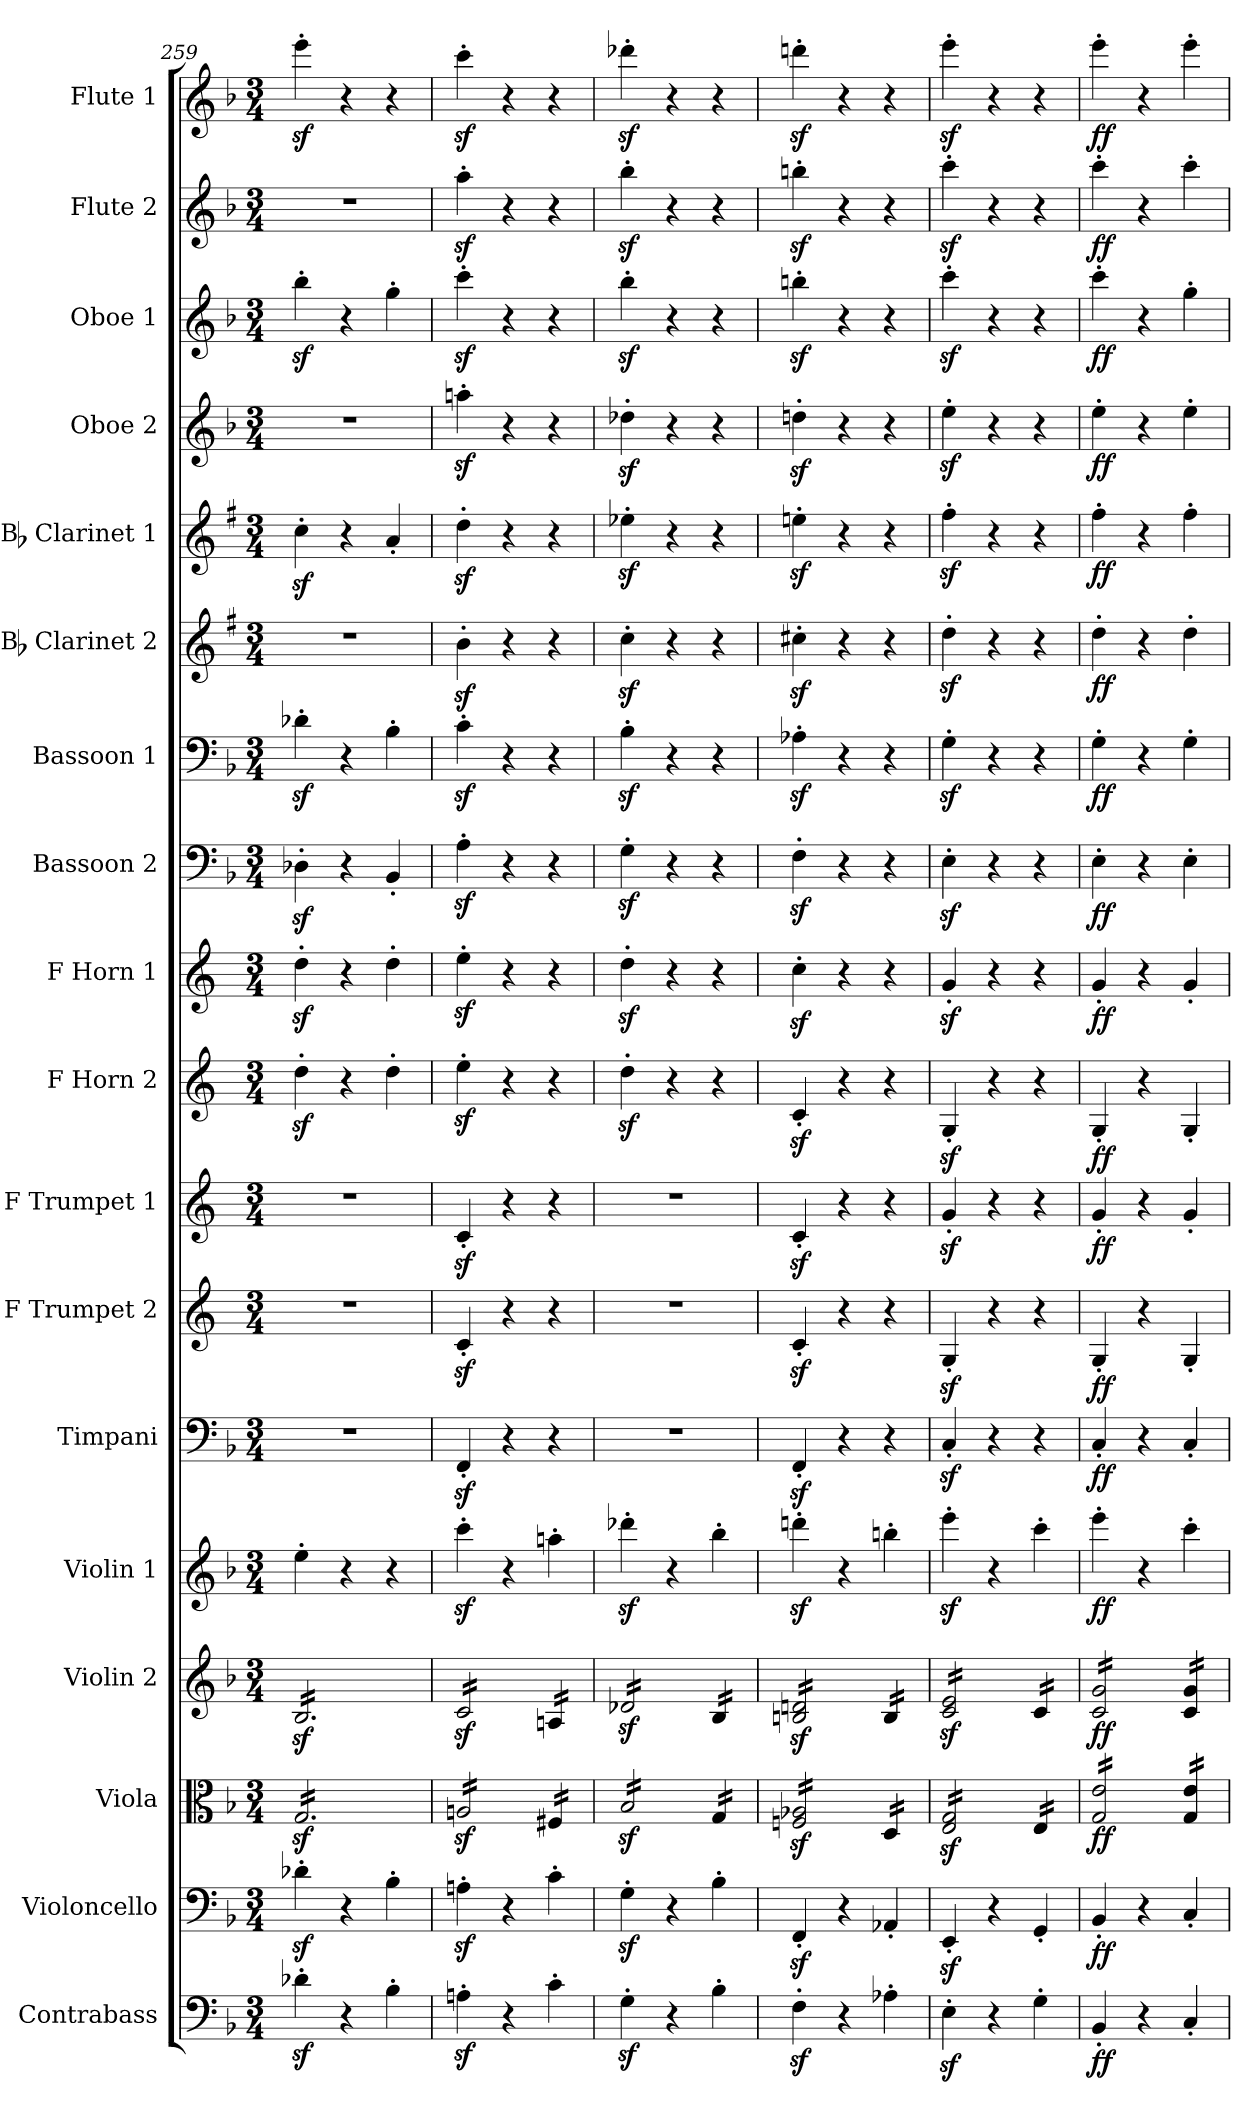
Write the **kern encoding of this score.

**kern	**dynam	**kern	**dynam	**kern	**dynam	**kern	**dynam	**kern	**dynam	**kern	**dynam	**kern	**dynam	**kern	**dynam	**kern	**dynam	**kern	**dynam	**kern	**dynam	**kern	**dynam	**kern	**dynam	**kern	**dynam	**kern	**dynam	**kern	**dynam	**kern	**dynam	**kern	**dynam
*part18	*part18	*part17	*part17	*part16	*part16	*part15	*part15	*part14	*part14	*part13	*part13	*part12	*part12	*part11	*part11	*part10	*part10	*part9	*part9	*part8	*part8	*part7	*part7	*part6	*part6	*part5	*part5	*part4	*part4	*part3	*part3	*part2	*part2	*part1	*part1
*staff18	*staff18	*staff17	*staff17	*staff16	*staff16	*staff15	*staff15	*staff14	*staff14	*staff13	*staff13	*staff12	*staff12	*staff11	*staff11	*staff10	*staff10	*staff9	*staff9	*staff8	*staff8	*staff7	*staff7	*staff6	*staff6	*staff5	*staff5	*staff4	*staff4	*staff3	*staff3	*staff2	*staff2	*staff1	*staff1
*I"Contrabass	*	*I"Violoncello	*	*I"Viola	*	*I"Violin 2	*	*I"Violin 1	*	*I"Timpani	*	*I"F Trumpet 2	*	*I"F Trumpet 1	*	*I"F Horn 2	*	*I"F Horn 1	*	*I"Bassoon 2	*	*I"Bassoon 1	*	*I"Bb Clarinet 2	*	*I"Bb Clarinet 1	*	*I"Oboe 2	*	*I"Oboe 1	*	*I"Flute 2	*	*I"Flute 1	*
*I'Cb	*	*I'Vc	*	*I'Vla	*	*I'Vln 2	*	*I'Vln 1	*	*I'Timp	*	*I'Tpt 2	*	*I'Tpt 1	*	*I'Hn 2	*	*I'Hn 1	*	*I'Bsn 2	*	*I'Bsn 1	*	*I'Cl 2	*	*I'Cl 1	*	*I'Ob 2	*	*I'Ob 1	*	*I'Fl 2	*	*I'Fl 1	*
*clefF4	*	*clefF4	*	*clefC3	*	*clefG2	*	*clefG2	*	*clefF4	*	*clefG2	*	*clefG2	*	*clefG2	*	*clefG2	*	*clefF4	*	*clefF4	*	*clefG2	*	*clefG2	*	*clefG2	*	*clefG2	*	*clefG2	*	*clefG2	*
*ITrd7c12	*	*	*	*	*	*	*	*	*	*	*	*ITrd-3c-5	*	*ITrd-3c-5	*	*ITrd4c7	*	*ITrd4c7	*	*	*	*	*	*ITrd1c2	*	*ITrd1c2	*	*	*	*	*	*	*	*	*
*k[b-]	*	*k[b-]	*	*k[b-]	*	*k[b-]	*	*k[b-]	*	*k[b-]	*	*k[b-]	*	*k[b-]	*	*k[b-]	*	*k[b-]	*	*k[b-]	*	*k[b-]	*	*k[b-]	*	*k[b-]	*	*k[b-]	*	*k[b-]	*	*k[b-]	*	*k[b-]	*
*M3/4	*	*M3/4	*	*M3/4	*	*M3/4	*	*M3/4	*	*M3/4	*	*M3/4	*	*M3/4	*	*M3/4	*	*M3/4	*	*M3/4	*	*M3/4	*	*M3/4	*	*M3/4	*	*M3/4	*	*M3/4	*	*M3/4	*	*M3/4	*
=259	=259	=259	=259	=259	=259	=259	=259	=259	=259	=259	=259	=259	=259	=259	=259	=259	=259	=259	=259	=259	=259	=259	=259	=259	=259	=259	=259	=259	=259	=259	=259	=259	=259	=259	=259
*	*	*	*	*tremolo	*	*	*	*	*	*	*	*	*	*	*	*	*	*	*	*	*	*	*	*	*	*	*	*	*	*	*	*	*	*	*
*	*	*	*	*	*	*tremolo	*	*	*	*	*	*	*	*	*	*	*	*	*	*	*	*	*	*	*	*	*	*	*	*	*	*	*	*	*
4D-Xz<'\	.	4d-Xz<'\	.	16Gz</LL	.	16B-z</LL	.	4ee'\	.	2.r	.	2.r	.	2.r	.	4gz<'\	.	4gz<'\	.	4D-Xz<'\	.	4d-Xz<'\	.	2.r	.	4b-z<'\	.	2.r	.	4bb-z<'\	.	2.r	.	4eeez<'\	.
.	.	.	.	16Gz</	.	16B-z</	.	.	.	.	.	.	.	.	.	.	.	.	.	.	.	.	.	.	.	.	.	.	.	.	.	.	.	.	.
.	.	.	.	16Gz</	.	16B-z</	.	.	.	.	.	.	.	.	.	.	.	.	.	.	.	.	.	.	.	.	.	.	.	.	.	.	.	.	.
.	.	.	.	16Gz</	.	16B-z</	.	.	.	.	.	.	.	.	.	.	.	.	.	.	.	.	.	.	.	.	.	.	.	.	.	.	.	.	.
4r	.	4r	.	16Gz</	.	16B-z</	.	4r	.	.	.	.	.	.	.	4r	.	4r	.	4r	.	4r	.	.	.	4r	.	.	.	4r	.	.	.	4r	.
.	.	.	.	16Gz</	.	16B-z</	.	.	.	.	.	.	.	.	.	.	.	.	.	.	.	.	.	.	.	.	.	.	.	.	.	.	.	.	.
.	.	.	.	16Gz</	.	16B-z</	.	.	.	.	.	.	.	.	.	.	.	.	.	.	.	.	.	.	.	.	.	.	.	.	.	.	.	.	.
.	.	.	.	16Gz</	.	16B-z</	.	.	.	.	.	.	.	.	.	.	.	.	.	.	.	.	.	.	.	.	.	.	.	.	.	.	.	.	.
4BB-'\	.	4B-'\	.	16Gz</	.	16B-z</	.	4r	.	.	.	.	.	.	.	4g'\	.	4g'\	.	4BB-'/	.	4B-'\	.	.	.	4g'/	.	.	.	4gg'\	.	.	.	4r	.
.	.	.	.	16Gz</	.	16B-z</	.	.	.	.	.	.	.	.	.	.	.	.	.	.	.	.	.	.	.	.	.	.	.	.	.	.	.	.	.
.	.	.	.	16Gz</	.	16B-z</	.	.	.	.	.	.	.	.	.	.	.	.	.	.	.	.	.	.	.	.	.	.	.	.	.	.	.	.	.
.	.	.	.	16Gz</JJ	.	16B-z</JJ	.	.	.	.	.	.	.	.	.	.	.	.	.	.	.	.	.	.	.	.	.	.	.	.	.	.	.	.	.
=260	=260	=260	=260	=260	=260	=260	=260	=260	=260	=260	=260	=260	=260	=260	=260	=260	=260	=260	=260	=260	=260	=260	=260	=260	=260	=260	=260	=260	=260	=260	=260	=260	=260	=260	=260
4AAnz<'\	.	4Anz<'\	.	16Anz</LL	.	16cz</LL	.	4cccz<'\	.	4FFz<'/	.	4fz<'/	.	4fz<'/	.	4az<'\	.	4az<'\	.	4Az<'\	.	4cz<'\	.	4az<'\	.	4ccz<'\	.	4aanz<'\	.	4cccz<'\	.	4aaz<'\	.	4cccz<'\	.
.	.	.	.	16Anz</	.	16cz</	.	.	.	.	.	.	.	.	.	.	.	.	.	.	.	.	.	.	.	.	.	.	.	.	.	.	.	.	.
.	.	.	.	16Anz</	.	16cz</	.	.	.	.	.	.	.	.	.	.	.	.	.	.	.	.	.	.	.	.	.	.	.	.	.	.	.	.	.
.	.	.	.	16Anz</	.	16cz</	.	.	.	.	.	.	.	.	.	.	.	.	.	.	.	.	.	.	.	.	.	.	.	.	.	.	.	.	.
4r	.	4r	.	16Anz</	.	16cz</	.	4r	.	4r	.	4r	.	4r	.	4r	.	4r	.	4r	.	4r	.	4r	.	4r	.	4r	.	4r	.	4r	.	4r	.
.	.	.	.	16Anz</	.	16cz</	.	.	.	.	.	.	.	.	.	.	.	.	.	.	.	.	.	.	.	.	.	.	.	.	.	.	.	.	.
.	.	.	.	16Anz</	.	16cz</	.	.	.	.	.	.	.	.	.	.	.	.	.	.	.	.	.	.	.	.	.	.	.	.	.	.	.	.	.
.	.	.	.	16Anz</JJ	.	16cz</JJ	.	.	.	.	.	.	.	.	.	.	.	.	.	.	.	.	.	.	.	.	.	.	.	.	.	.	.	.	.
4C'\	.	4c'\	.	16F#X/LL	.	16An/LL	.	4aan'\	.	4r	.	4r	.	4r	.	4r	.	4r	.	4r	.	4r	.	4r	.	4r	.	4r	.	4r	.	4r	.	4r	.
.	.	.	.	16F#X/	.	16An/	.	.	.	.	.	.	.	.	.	.	.	.	.	.	.	.	.	.	.	.	.	.	.	.	.	.	.	.	.
.	.	.	.	16F#X/	.	16An/	.	.	.	.	.	.	.	.	.	.	.	.	.	.	.	.	.	.	.	.	.	.	.	.	.	.	.	.	.
.	.	.	.	16F#X/JJ	.	16An/JJ	.	.	.	.	.	.	.	.	.	.	.	.	.	.	.	.	.	.	.	.	.	.	.	.	.	.	.	.	.
=261	=261	=261	=261	=261	=261	=261	=261	=261	=261	=261	=261	=261	=261	=261	=261	=261	=261	=261	=261	=261	=261	=261	=261	=261	=261	=261	=261	=261	=261	=261	=261	=261	=261	=261	=261
4GGz<'\	.	4Gz<'\	.	16B-z</LL	.	16d-Xz</LL	.	4ddd-Xz<'\	.	2.r	.	2.r	.	2.r	.	4gz<'\	.	4gz<'\	.	4Gz<'\	.	4B-z<'\	.	4b-z<'\	.	4dd-Xz<'\	.	4dd-Xz<'\	.	4bb-z<'\	.	4bb-z<'\	.	4ddd-Xz<'\	.
.	.	.	.	16B-z</	.	16d-Xz</	.	.	.	.	.	.	.	.	.	.	.	.	.	.	.	.	.	.	.	.	.	.	.	.	.	.	.	.	.
.	.	.	.	16B-z</	.	16d-Xz</	.	.	.	.	.	.	.	.	.	.	.	.	.	.	.	.	.	.	.	.	.	.	.	.	.	.	.	.	.
.	.	.	.	16B-z</	.	16d-Xz</	.	.	.	.	.	.	.	.	.	.	.	.	.	.	.	.	.	.	.	.	.	.	.	.	.	.	.	.	.
4r	.	4r	.	16B-z</	.	16d-Xz</	.	4r	.	.	.	.	.	.	.	4r	.	4r	.	4r	.	4r	.	4r	.	4r	.	4r	.	4r	.	4r	.	4r	.
.	.	.	.	16B-z</	.	16d-Xz</	.	.	.	.	.	.	.	.	.	.	.	.	.	.	.	.	.	.	.	.	.	.	.	.	.	.	.	.	.
.	.	.	.	16B-z</	.	16d-Xz</	.	.	.	.	.	.	.	.	.	.	.	.	.	.	.	.	.	.	.	.	.	.	.	.	.	.	.	.	.
.	.	.	.	16B-z</JJ	.	16d-Xz</JJ	.	.	.	.	.	.	.	.	.	.	.	.	.	.	.	.	.	.	.	.	.	.	.	.	.	.	.	.	.
4BB-'\	.	4B-'\	.	16G/LL	.	16B-/LL	.	4bb-'\	.	.	.	.	.	.	.	4r	.	4r	.	4r	.	4r	.	4r	.	4r	.	4r	.	4r	.	4r	.	4r	.
.	.	.	.	16G/	.	16B-/	.	.	.	.	.	.	.	.	.	.	.	.	.	.	.	.	.	.	.	.	.	.	.	.	.	.	.	.	.
.	.	.	.	16G/	.	16B-/	.	.	.	.	.	.	.	.	.	.	.	.	.	.	.	.	.	.	.	.	.	.	.	.	.	.	.	.	.
.	.	.	.	16G/JJ	.	16B-/JJ	.	.	.	.	.	.	.	.	.	.	.	.	.	.	.	.	.	.	.	.	.	.	.	.	.	.	.	.	.
=262	=262	=262	=262	=262	=262	=262	=262	=262	=262	=262	=262	=262	=262	=262	=262	=262	=262	=262	=262	=262	=262	=262	=262	=262	=262	=262	=262	=262	=262	=262	=262	=262	=262	=262	=262
4FFz<'\	.	4FFz<'/	.	16Fn/z< 16A-X/z<LL	.	16Bn/z< 16dn/z<LL	.	4dddnz<'\	.	4FFz<'/	.	4fz<'/	.	4fz<'/	.	4Fz<'/	.	4fz<'\	.	4Fz<'\	.	4A-Xz<'\	.	4bnz<'\	.	4ddnz<'\	.	4ddnz<'\	.	4bbnz<'\	.	4bbnz<'\	.	4dddnz<'\	.
.	.	.	.	16Fn/z< 16A-X/z<	.	16Bn/z< 16dn/z<	.	.	.	.	.	.	.	.	.	.	.	.	.	.	.	.	.	.	.	.	.	.	.	.	.	.	.	.	.
.	.	.	.	16Fn/z< 16A-X/z<	.	16Bn/z< 16dn/z<	.	.	.	.	.	.	.	.	.	.	.	.	.	.	.	.	.	.	.	.	.	.	.	.	.	.	.	.	.
.	.	.	.	16Fn/z< 16A-X/z<	.	16Bn/z< 16dn/z<	.	.	.	.	.	.	.	.	.	.	.	.	.	.	.	.	.	.	.	.	.	.	.	.	.	.	.	.	.
4r	.	4r	.	16Fn/z< 16A-X/z<	.	16Bn/z< 16dn/z<	.	4r	.	4r	.	4r	.	4r	.	4r	.	4r	.	4r	.	4r	.	4r	.	4r	.	4r	.	4r	.	4r	.	4r	.
.	.	.	.	16Fn/z< 16A-X/z<	.	16Bn/z< 16dn/z<	.	.	.	.	.	.	.	.	.	.	.	.	.	.	.	.	.	.	.	.	.	.	.	.	.	.	.	.	.
.	.	.	.	16Fn/z< 16A-X/z<	.	16Bn/z< 16dn/z<	.	.	.	.	.	.	.	.	.	.	.	.	.	.	.	.	.	.	.	.	.	.	.	.	.	.	.	.	.
.	.	.	.	16Fn/z< 16A-X/z<JJ	.	16Bn/z< 16dn/z<JJ	.	.	.	.	.	.	.	.	.	.	.	.	.	.	.	.	.	.	.	.	.	.	.	.	.	.	.	.	.
4AA-X'\	.	4AA-X'/	.	16D/LL	.	16B/LL	.	4bbn'\	.	4r	.	4r	.	4r	.	4r	.	4r	.	4r	.	4r	.	4r	.	4r	.	4r	.	4r	.	4r	.	4r	.
.	.	.	.	16D/	.	16B/	.	.	.	.	.	.	.	.	.	.	.	.	.	.	.	.	.	.	.	.	.	.	.	.	.	.	.	.	.
.	.	.	.	16D/	.	16B/	.	.	.	.	.	.	.	.	.	.	.	.	.	.	.	.	.	.	.	.	.	.	.	.	.	.	.	.	.
.	.	.	.	16D/JJ	.	16B/JJ	.	.	.	.	.	.	.	.	.	.	.	.	.	.	.	.	.	.	.	.	.	.	.	.	.	.	.	.	.
=263	=263	=263	=263	=263	=263	=263	=263	=263	=263	=263	=263	=263	=263	=263	=263	=263	=263	=263	=263	=263	=263	=263	=263	=263	=263	=263	=263	=263	=263	=263	=263	=263	=263	=263	=263
4EEz<'\	.	4EEz<'/	.	16E/z< 16G/z<LL	.	16c/z< 16e/z<LL	.	4eeez<'\	.	4Cz<'/	.	4cz<'/	.	4ccz<'/	.	4Cz<'/	.	4cz<'/	.	4Ez<'\	.	4Gz<'\	.	4ccz<'\	.	4eez<'\	.	4eez<'\	.	4cccz<'\	.	4cccz<'\	.	4eeez<'\	.
.	.	.	.	16E/z< 16G/z<	.	16c/z< 16e/z<	.	.	.	.	.	.	.	.	.	.	.	.	.	.	.	.	.	.	.	.	.	.	.	.	.	.	.	.	.
.	.	.	.	16E/z< 16G/z<	.	16c/z< 16e/z<	.	.	.	.	.	.	.	.	.	.	.	.	.	.	.	.	.	.	.	.	.	.	.	.	.	.	.	.	.
.	.	.	.	16E/z< 16G/z<	.	16c/z< 16e/z<	.	.	.	.	.	.	.	.	.	.	.	.	.	.	.	.	.	.	.	.	.	.	.	.	.	.	.	.	.
4r	.	4r	.	16E/z< 16G/z<	.	16c/z< 16e/z<	.	4r	.	4r	.	4r	.	4r	.	4r	.	4r	.	4r	.	4r	.	4r	.	4r	.	4r	.	4r	.	4r	.	4r	.
.	.	.	.	16E/z< 16G/z<	.	16c/z< 16e/z<	.	.	.	.	.	.	.	.	.	.	.	.	.	.	.	.	.	.	.	.	.	.	.	.	.	.	.	.	.
.	.	.	.	16E/z< 16G/z<	.	16c/z< 16e/z<	.	.	.	.	.	.	.	.	.	.	.	.	.	.	.	.	.	.	.	.	.	.	.	.	.	.	.	.	.
.	.	.	.	16E/z< 16G/z<JJ	.	16c/z< 16e/z<JJ	.	.	.	.	.	.	.	.	.	.	.	.	.	.	.	.	.	.	.	.	.	.	.	.	.	.	.	.	.
4GG'\	.	4GG'/	.	16E/LL	.	16c/LL	.	4ccc'\	.	4r	.	4r	.	4r	.	4r	.	4r	.	4r	.	4r	.	4r	.	4r	.	4r	.	4r	.	4r	.	4r	.
.	.	.	.	16E/	.	16c/	.	.	.	.	.	.	.	.	.	.	.	.	.	.	.	.	.	.	.	.	.	.	.	.	.	.	.	.	.
.	.	.	.	16E/	.	16c/	.	.	.	.	.	.	.	.	.	.	.	.	.	.	.	.	.	.	.	.	.	.	.	.	.	.	.	.	.
.	.	.	.	16E/JJ	.	16c/JJ	.	.	.	.	.	.	.	.	.	.	.	.	.	.	.	.	.	.	.	.	.	.	.	.	.	.	.	.	.
=264	=264	=264	=264	=264	=264	=264	=264	=264	=264	=264	=264	=264	=264	=264	=264	=264	=264	=264	=264	=264	=264	=264	=264	=264	=264	=264	=264	=264	=264	=264	=264	=264	=264	=264	=264
!	!LO:DY:b	!	!LO:DY:b	!	!LO:DY:b	!	!LO:DY:b	!	!LO:DY:b	!	!LO:DY:b	!	!LO:DY:b	!	!LO:DY:b	!	!LO:DY:b	!	!LO:DY:b	!	!LO:DY:b	!	!LO:DY:b	!	!LO:DY:b	!	!LO:DY:b	!	!LO:DY:b	!	!LO:DY:b	!	!LO:DY:b	!	!LO:DY:b
4BBB-'/	ff	4BB-'/	ff	16G/ 16e/LL	ff	16c/ 16g/LL	ff	4eee'\	ff	4C'/	ff	4c'/	ff	4cc'/	ff	4C'/	ff	4c'/	ff	4E'\	ff	4G'\	ff	4cc'\	ff	4ee'\	ff	4ee'\	ff	4ccc'\	ff	4ccc'\	ff	4eee'\	ff
.	.	.	.	16G/ 16e/	.	16c/ 16g/	.	.	.	.	.	.	.	.	.	.	.	.	.	.	.	.	.	.	.	.	.	.	.	.	.	.	.	.	.
.	.	.	.	16G/ 16e/	.	16c/ 16g/	.	.	.	.	.	.	.	.	.	.	.	.	.	.	.	.	.	.	.	.	.	.	.	.	.	.	.	.	.
.	.	.	.	16G/ 16e/	.	16c/ 16g/	.	.	.	.	.	.	.	.	.	.	.	.	.	.	.	.	.	.	.	.	.	.	.	.	.	.	.	.	.
4r	.	4r	.	16G/ 16e/	.	16c/ 16g/	.	4r	.	4r	.	4r	.	4r	.	4r	.	4r	.	4r	.	4r	.	4r	.	4r	.	4r	.	4r	.	4r	.	4r	.
.	.	.	.	16G/ 16e/	.	16c/ 16g/	.	.	.	.	.	.	.	.	.	.	.	.	.	.	.	.	.	.	.	.	.	.	.	.	.	.	.	.	.
.	.	.	.	16G/ 16e/	.	16c/ 16g/	.	.	.	.	.	.	.	.	.	.	.	.	.	.	.	.	.	.	.	.	.	.	.	.	.	.	.	.	.
.	.	.	.	16G/ 16e/JJ	.	16c/ 16g/JJ	.	.	.	.	.	.	.	.	.	.	.	.	.	.	.	.	.	.	.	.	.	.	.	.	.	.	.	.	.
4CC'/	.	4C'/	.	16G/ 16e/LL	.	16c/ 16g/LL	.	4ccc'\	.	4C'/	.	4c'/	.	4cc'/	.	4C'/	.	4c'/	.	4E'\	.	4G'\	.	4cc'\	.	4ee'\	.	4ee'\	.	4gg'\	.	4ccc'\	.	4eee'\	.
.	.	.	.	16G/ 16e/	.	16c/ 16g/	.	.	.	.	.	.	.	.	.	.	.	.	.	.	.	.	.	.	.	.	.	.	.	.	.	.	.	.	.
.	.	.	.	16G/ 16e/	.	16c/ 16g/	.	.	.	.	.	.	.	.	.	.	.	.	.	.	.	.	.	.	.	.	.	.	.	.	.	.	.	.	.
.	.	.	.	16G/ 16e/JJ	.	16c/ 16g/JJ	.	.	.	.	.	.	.	.	.	.	.	.	.	.	.	.	.	.	.	.	.	.	.	.	.	.	.	.	.
*	*	*	*	*	*	*Xtremolo	*	*	*	*	*	*	*	*	*	*	*	*	*	*	*	*	*	*	*	*	*	*	*	*	*	*	*	*	*
*	*	*	*	*Xtremolo	*	*	*	*	*	*	*	*	*	*	*	*	*	*	*	*	*	*	*	*	*	*	*	*	*	*	*	*	*	*	*
=	=	=	=	=	=	=	=	=	=	=	=	=	=	=	=	=	=	=	=	=	=	=	=	=	=	=	=	=	=	=	=	=	=	=	=
*-	*-	*-	*-	*-	*-	*-	*-	*-	*-	*-	*-	*-	*-	*-	*-	*-	*-	*-	*-	*-	*-	*-	*-	*-	*-	*-	*-	*-	*-	*-	*-	*-	*-	*-	*-
